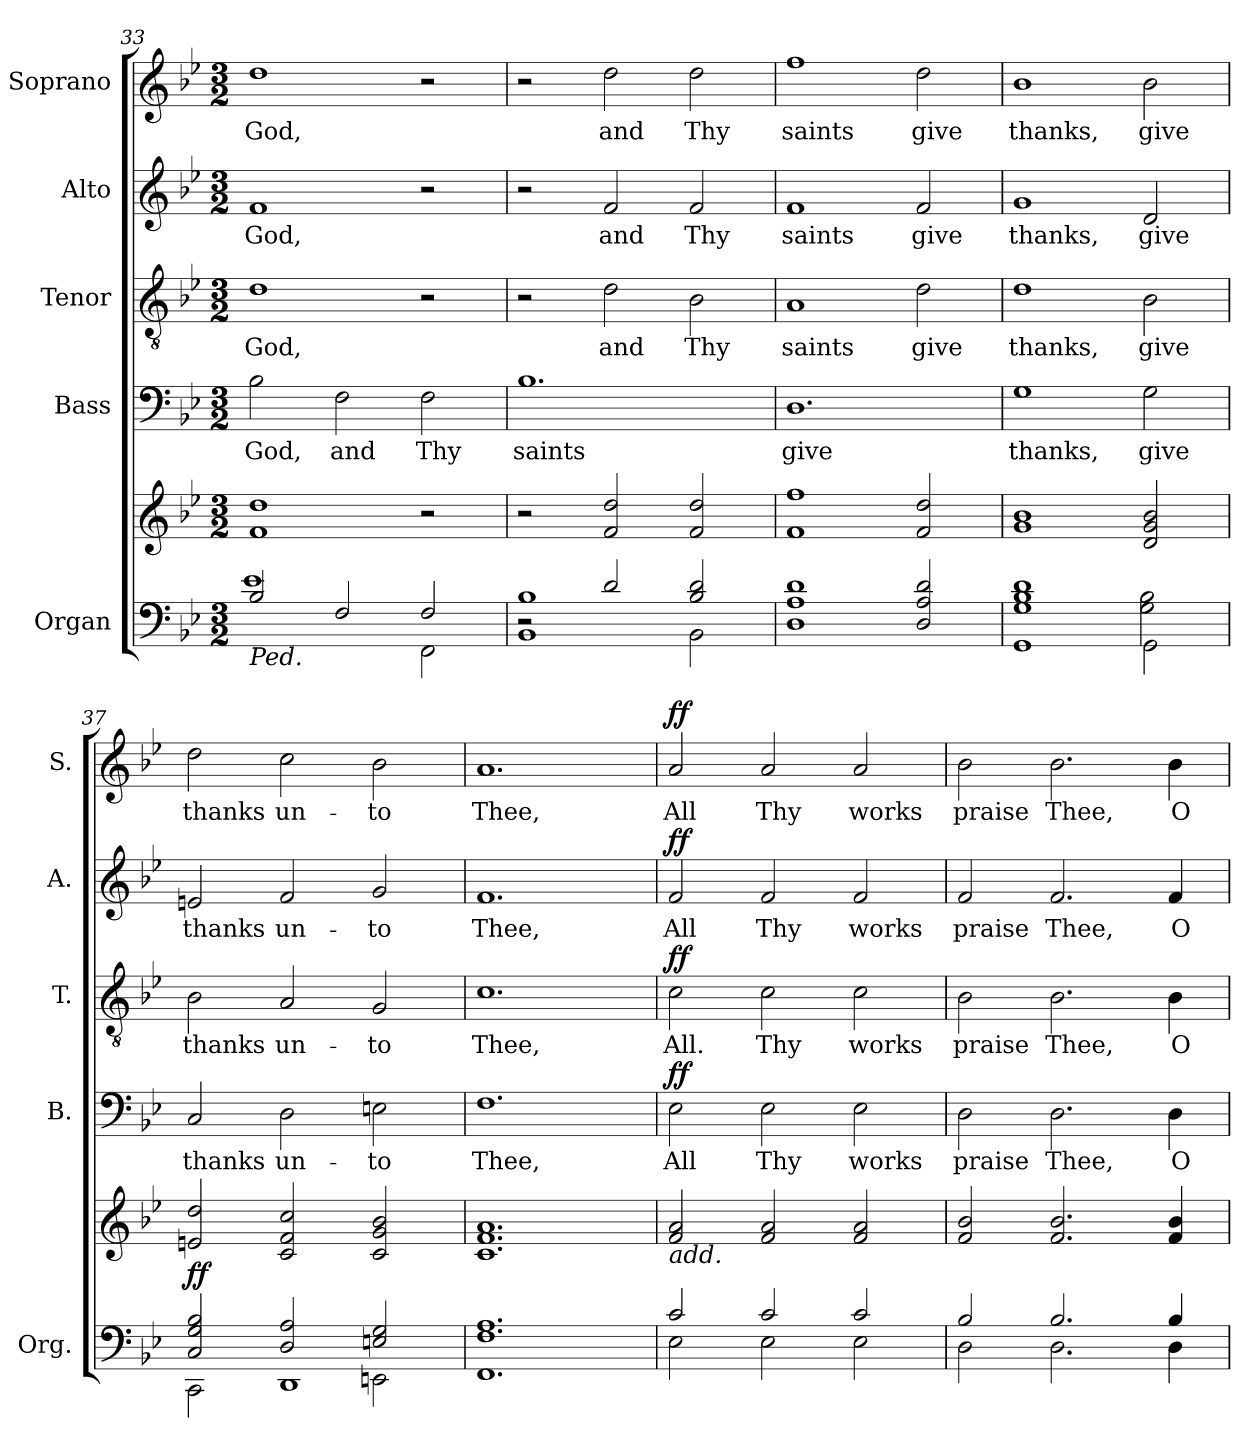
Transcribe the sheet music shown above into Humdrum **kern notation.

**kern	**kern	**dynam	**kern	**text	**dynam	**kern	**text	**dynam	**kern	**text	**dynam	**kern	**text	**dynam
*part5	*part5	*part5	*part4	*part4	*part4	*part3	*part3	*part3	*part2	*part2	*part2	*part1	*part1	*part1
*staff6	*staff5	*staff5/6	*staff4	*staff4	*staff4	*staff3	*staff3	*staff3	*staff2	*staff2	*staff2	*staff1	*staff1	*staff1
*I"Organ	*	*	*I"Bass	*	*	*I"Tenor	*	*	*I"Alto	*	*	*I"Soprano	*	*
*I'Org.	*	*	*I'B.	*	*	*I'T.	*	*	*I'A.	*	*	*I'S.	*	*
*clefF4	*clefG2	*	*clefF4	*	*	*clefGv2	*	*	*clefG2	*	*	*clefG2	*	*
*	*	*	*	*	*	*ITrd7c12	*	*	*	*	*	*	*	*
*k[b-e-]	*k[b-e-]	*	*k[b-e-]	*	*	*k[b-e-]	*	*	*k[b-e-]	*	*	*k[b-e-]	*	*
*B-:	*B-:	*	*B-:	*	*	*B-:	*	*	*B-:	*	*	*B-:	*	*
*M3/2	*M3/2	*	*M3/2	*	*	*M3/2	*	*	*M3/2	*	*	*M3/2	*	*
=33	=33	=33	=33	=33	=33	=33	=33	=33	=33	=33	=33	=33	=33	=33
*^	*	*	*	*	*	*	*	*	*	*	*	*	*	*
!	!	!	!	!	!LO:LY:b:color=#000000	!	!	!	!	!	!	!	!	!	!
!	!	!	!	!	!	!	!	!LO:LY:b:color=#000000	!	!	!	!	!	!	!
!	!	!	!	!	!	!	!	!	!	!	!LO:LY:b:color=#000000	!	!	!	!
!LO:TX:b:i:t=Ped.	!	!	!	!	!	!	!	!	!	!	!	!	!	!	!
!	!	!	!	!	!	!	!	!	!	!	!	!	!	!LO:LY:b:color=#000000	!
2B-i/	1e-i	1fi 1ddi	.	2B-i\	God,	.	1Di	God,	.	1fi	God,	.	1ddi	God,	.
!	!	!	!	!	!LO:LY:b:color=#000000	!	!	!	!	!	!	!	!	!	!
2Fi/	.	.	.	2Fi\	and	.	.	.	.	.	.	.	.	.	.
!	!	!	!	!	!LO:LY:b:color=#000000	!	!	!	!	!	!	!	!	!	!
2Fi/	2FFi\	2r	.	2Fi\	Thy	.	2r	.	.	2r	.	.	2r	.	.
=34	=34	=34	=34	=34	=34	=34	=34	=34	=34	=34	=34	=34	=34	=34	=34
*^	*^	*	*	*	*	*	*	*	*	*	*	*	*	*	*
!	!	!	!	!	!	!	!LO:LY:b:color=#000000	!	!	!	!	!	!	!	!	!	!
2r	1B-i	1BB-i	1ryy	2r	.	1.B-i	saints	.	2r	.	.	2r	.	.	2r	.	.
!	!	!	!	!	!	!	!	!	!	!LO:LY:b:color=#000000	!	!	!	!	!	!	!
!	!	!	!	!	!	!	!	!	!	!	!	!	!LO:LY:b:color=#000000	!	!	!	!
!	!	!	!	!	!	!	!	!	!	!	!	!	!	!	!	!LO:LY:b:color=#000000	!
2di/	.	.	.	2fi/ 2ddi	.	.	.	.	2Di\	and	.	2fi/	and	.	2ddi\	and	.
!	!	!	!	!	!	!	!	!	!	!LO:LY:b:color=#000000	!	!	!	!	!	!	!
!	!	!	!	!	!	!	!	!	!	!	!	!	!LO:LY:b:color=#000000	!	!	!	!
!	!	!	!	!	!	!	!	!	!	!	!	!	!	!	!	!LO:LY:b:color=#000000	!
2B-i/ 2di	2ryy	2ryy	2BB-i\	2fi/ 2ddi	.	.	.	.	2BB-i\	Thy	.	2fi/	Thy	.	2ddi\	Thy	.
*v	*v	*v	*v	*	*	*	*	*	*	*	*	*	*	*	*	*	*
=35	=35	=35	=35	=35	=35	=35	=35	=35	=35	=35	=35	=35	=35	=35
*^	*	*	*	*	*	*	*	*	*	*	*	*	*	*
*	*^	*	*	*	*	*	*	*	*	*	*	*	*	*	*
*	*	*^	*	*	*	*	*	*	*	*	*	*	*	*	*	*
!	!	!	!	!	!	!	!LO:LY:b:color=#000000	!	!	!	!	!	!	!	!	!	!
*v	*v	*v	*v	*	*	*	*	*	*	*	*	*	*	*	*	*	*
*^	*	*	*	*	*	*	*	*	*	*	*	*	*	*
*	*^	*	*	*	*	*	*	*	*	*	*	*	*	*	*
*	*	*^	*	*	*	*	*	*	*	*	*	*	*	*	*	*
!	!	!	!	!	!	!	!	!	!	!LO:LY:b:color=#000000	!	!	!	!	!	!	!
*v	*v	*v	*v	*	*	*	*	*	*	*	*	*	*	*	*	*	*
*^	*	*	*	*	*	*	*	*	*	*	*	*	*	*
*	*^	*	*	*	*	*	*	*	*	*	*	*	*	*	*
*	*	*^	*	*	*	*	*	*	*	*	*	*	*	*	*	*
!	!	!	!	!	!	!	!	!	!	!	!	!	!LO:LY:b:color=#000000	!	!	!	!
*v	*v	*v	*v	*	*	*	*	*	*	*	*	*	*	*	*	*	*
*^	*	*	*	*	*	*	*	*	*	*	*	*	*	*
*	*^	*	*	*	*	*	*	*	*	*	*	*	*	*	*
*	*	*^	*	*	*	*	*	*	*	*	*	*	*	*	*	*
!	!	!	!	!	!	!	!	!	!	!	!	!	!	!	!	!LO:LY:b:color=#000000	!
*v	*v	*v	*v	*	*	*	*	*	*	*	*	*	*	*	*	*	*
1Di 1Ai 1di	1fi 1ffi	.	1.Di	give	.	1AAi	saints	.	1fi	saints	.	1ffi	saints	.
!	!	!	!	!	!	!	!LO:LY:b:color=#000000	!	!	!	!	!	!	!
!	!	!	!	!	!	!	!	!	!	!LO:LY:b:color=#000000	!	!	!	!
!	!	!	!	!	!	!	!	!	!	!	!	!	!LO:LY:b:color=#000000	!
2Di/ 2Ai 2di	2fi/ 2ddi	.	.	.	.	2Di\	give	.	2fi/	give	.	2ddi\	give	.
=36	=36	=36	=36	=36	=36	=36	=36	=36	=36	=36	=36	=36	=36	=36
*^	*	*	*	*	*	*	*	*	*	*	*	*	*	*
*	*^	*	*	*	*	*	*	*	*	*	*	*	*	*	*
!	!	!	!	!	!	!LO:LY:b:color=#000000	!	!	!	!	!	!	!	!	!	!
!	!	!	!	!	!	!	!	!	!LO:LY:b:color=#000000	!	!	!	!	!	!	!
!	!	!	!	!	!	!	!	!	!	!	!	!LO:LY:b:color=#000000	!	!	!	!
!	!	!	!	!	!	!	!	!	!	!	!	!	!	!	!LO:LY:b:color=#000000	!
1GGi 1Gi 1B-i 1di	1ryy	1ryy	1gi 1b-i	.	1Gi	thanks,	.	1Di	thanks,	.	1gi	thanks,	.	1b-i	thanks,	.
!	!	!	!	!	!	!LO:LY:b:color=#000000	!	!	!	!	!	!	!	!	!	!
!	!	!	!	!	!	!	!	!	!LO:LY:b:color=#000000	!	!	!	!	!	!	!
!	!	!	!	!	!	!	!	!	!	!	!	!LO:LY:b:color=#000000	!	!	!	!
!	!	!	!	!	!	!	!	!	!	!	!	!	!	!	!LO:LY:b:color=#000000	!
2ryy	2GGi\	2Gi\ 2B-i	2di/ 2gi 2b-i	.	2Gi\	give	.	2BB-i\	give	.	2di/	give	.	2b-i\	give	.
!!LO:LB:g=z
=37	=37	=37	=37	=37	=37	=37	=37	=37	=37	=37	=37	=37	=37	=37	=37	=37
*	*	*^	*	*	*	*	*	*	*	*	*	*	*	*	*	*
!	!	!	!	!	!	!	!LO:LY:b:color=#000000	!	!	!	!	!	!	!	!	!	!
!	!	!	!	!	!	!	!	!	!	!LO:LY:b:color=#000000	!	!	!	!	!	!	!
!	!	!	!	!	!	!	!	!	!	!	!	!	!LO:LY:b:color=#000000	!	!	!	!
!	!	!	!	!	!	!	!	!	!	!	!	!	!	!	!	!LO:LY:b:color=#000000	!
2Ci/ 2Gi 2B-i	1ryy	2ryy	2CCi\	2eni/ 2ddi	ff	2Ci/	thanks	.	2BB-i\	thanks	.	2eni/	thanks	.	2ddi\	thanks	.
!	!	!	!	!	!	!	!LO:LY:b:color=#000000	!	!	!	!	!	!	!	!	!	!
!	!	!	!	!	!	!	!	!	!	!LO:LY:b:color=#000000	!	!	!	!	!	!	!
!	!	!	!	!	!	!	!	!	!	!	!	!	!LO:LY:b:color=#000000	!	!	!	!
!	!	!	!	!	!	!	!	!	!	!	!	!	!	!	!	!LO:LY:b:color=#000000	!
2Di/ 2Ai	.	1DDi	1ryy	2ci/ 2fi 2cci	.	2Di\	un-	.	2AAi/	un-	.	2fi/	un-	.	2cci\	un-	.
!	!	!	!	!	!	!	!LO:LY:b:color=#000000	!	!	!	!	!	!	!	!	!	!
!	!	!	!	!	!	!	!	!	!	!LO:LY:b:color=#000000	!	!	!	!	!	!	!
!	!	!	!	!	!	!	!	!	!	!	!	!	!LO:LY:b:color=#000000	!	!	!	!
!	!	!	!	!	!	!	!	!	!	!	!	!	!	!	!	!LO:LY:b:color=#000000	!
2Eni/ 2Gi	2EEni\	.	.	2ci/ 2gi 2b-i	.	2Eni\	-to	.	2GGi/	-to	.	2gi/	-to	.	2b-i\	-to	.
*v	*v	*v	*v	*	*	*	*	*	*	*	*	*	*	*	*	*	*
=38	=38	=38	=38	=38	=38	=38	=38	=38	=38	=38	=38	=38	=38	=38
*^	*	*	*	*	*	*	*	*	*	*	*	*	*	*
!	!	!	!	!	!LO:LY:b:color=#000000	!	!	!	!	!	!	!	!	!	!
*v	*v	*	*	*	*	*	*	*	*	*	*	*	*	*	*
*^	*	*	*	*	*	*	*	*	*	*	*	*	*	*
!	!	!	!	!	!	!	!	!LO:LY:b:color=#000000	!	!	!	!	!	!	!
*v	*v	*	*	*	*	*	*	*	*	*	*	*	*	*	*
*^	*	*	*	*	*	*	*	*	*	*	*	*	*	*
!	!	!	!	!	!	!	!	!	!	!	!LO:LY:b:color=#000000	!	!	!	!
*v	*v	*	*	*	*	*	*	*	*	*	*	*	*	*	*
*^	*	*	*	*	*	*	*	*	*	*	*	*	*	*
!	!	!	!	!	!	!	!	!	!	!	!	!	!	!LO:LY:b:color=#000000	!
*v	*v	*	*	*	*	*	*	*	*	*	*	*	*	*	*
1.FFi 1.Fi 1.Ai	1.ci 1.fi 1.ai	.	1.Fi	Thee,	.	1.Ci	Thee,	.	1.fi	Thee,	.	1.ai	Thee,	.
=39	=39	=39	=39	=39	=39	=39	=39	=39	=39	=39	=39	=39	=39	=39
*^	*	*	*	*	*	*	*	*	*	*	*	*	*	*
!	!	!	!	!	!LO:LY:b:color=#000000	!	!	!	!	!	!	!	!	!	!
!	!	!	!	!	!	!	!	!LO:LY:b:color=#000000	!	!	!	!	!	!	!
!	!	!	!	!	!	!	!	!	!	!	!LO:LY:b:color=#000000	!	!	!	!
!	!	!LO:TX:b:i:t=add.	!	!	!	!	!	!	!	!	!	!	!	!	!
!	!	!	!	!	!	!	!	!	!	!	!	!	!	!LO:LY:b:color=#000000	!
2ci/	2E-i\	2fi/ 2ai	.	2E-i\	All	ff	2Ci\	All.	ff	2fi/	All	ff	2ai/	All	ff
!	!	!	!	!	!LO:LY:b:color=#000000	!	!	!	!	!	!	!	!	!	!
!	!	!	!	!	!	!	!	!LO:LY:b:color=#000000	!	!	!	!	!	!	!
!	!	!	!	!	!	!	!	!	!	!	!LO:LY:b:color=#000000	!	!	!	!
!	!	!	!	!	!	!	!	!	!	!	!	!	!	!LO:LY:b:color=#000000	!
2ci/	2E-i\	2fi/ 2ai	.	2E-i\	Thy	.	2Ci\	Thy	.	2fi/	Thy	.	2ai/	Thy	.
!	!	!	!	!	!LO:LY:b:color=#000000	!	!	!	!	!	!	!	!	!	!
!	!	!	!	!	!	!	!	!LO:LY:b:color=#000000	!	!	!	!	!	!	!
!	!	!	!	!	!	!	!	!	!	!	!LO:LY:b:color=#000000	!	!	!	!
!	!	!	!	!	!	!	!	!	!	!	!	!	!	!LO:LY:b:color=#000000	!
2ci/	2E-i\	2fi/ 2ai	.	2E-i\	works	.	2Ci\	works	.	2fi/	works	.	2ai/	works	.
=40	=40	=40	=40	=40	=40	=40	=40	=40	=40	=40	=40	=40	=40	=40	=40
!	!	!	!	!	!LO:LY:b:color=#000000	!	!	!	!	!	!	!	!	!	!
!	!	!	!	!	!	!	!	!LO:LY:b:color=#000000	!	!	!	!	!	!	!
!	!	!	!	!	!	!	!	!	!	!	!LO:LY:b:color=#000000	!	!	!	!
!	!	!	!	!	!	!	!	!	!	!	!	!	!	!LO:LY:b:color=#000000	!
2B-i/	2Di\	2fi/ 2b-i	.	2Di\	praise	.	2BB-i\	praise	.	2fi/	praise	.	2b-i\	praise	.
!	!	!	!	!	!LO:LY:b:color=#000000	!	!	!	!	!	!	!	!	!	!
!	!	!	!	!	!	!	!	!LO:LY:b:color=#000000	!	!	!	!	!	!	!
!	!	!	!	!	!	!	!	!	!	!	!LO:LY:b:color=#000000	!	!	!	!
!	!	!	!	!	!	!	!	!	!	!	!	!	!	!LO:LY:b:color=#000000	!
2.B-i/	2.Di\	2.fi/ 2.b-i	.	2.Di\	Thee,	.	2.BB-i\	Thee,	.	2.fi/	Thee,	.	2.b-i\	Thee,	.
!	!	!	!	!	!LO:LY:b:color=#000000	!	!	!	!	!	!	!	!	!	!
!	!	!	!	!	!	!	!	!LO:LY:b:color=#000000	!	!	!	!	!	!	!
!	!	!	!	!	!	!	!	!	!	!	!LO:LY:b:color=#000000	!	!	!	!
!	!	!	!	!	!	!	!	!	!	!	!	!	!	!LO:LY:b:color=#000000	!
4B-i/	4Di\	4fi/ 4b-i	.	4Di\	O	.	4BB-i\	O	.	4fi/	O	.	4b-i\	O	.
*v	*v	*	*	*	*	*	*	*	*	*	*	*	*	*	*
=	=	=	=	=	=	=	=	=	=	=	=	=	=	=
*-	*-	*-	*-	*-	*-	*-	*-	*-	*-	*-	*-	*-	*-	*-
